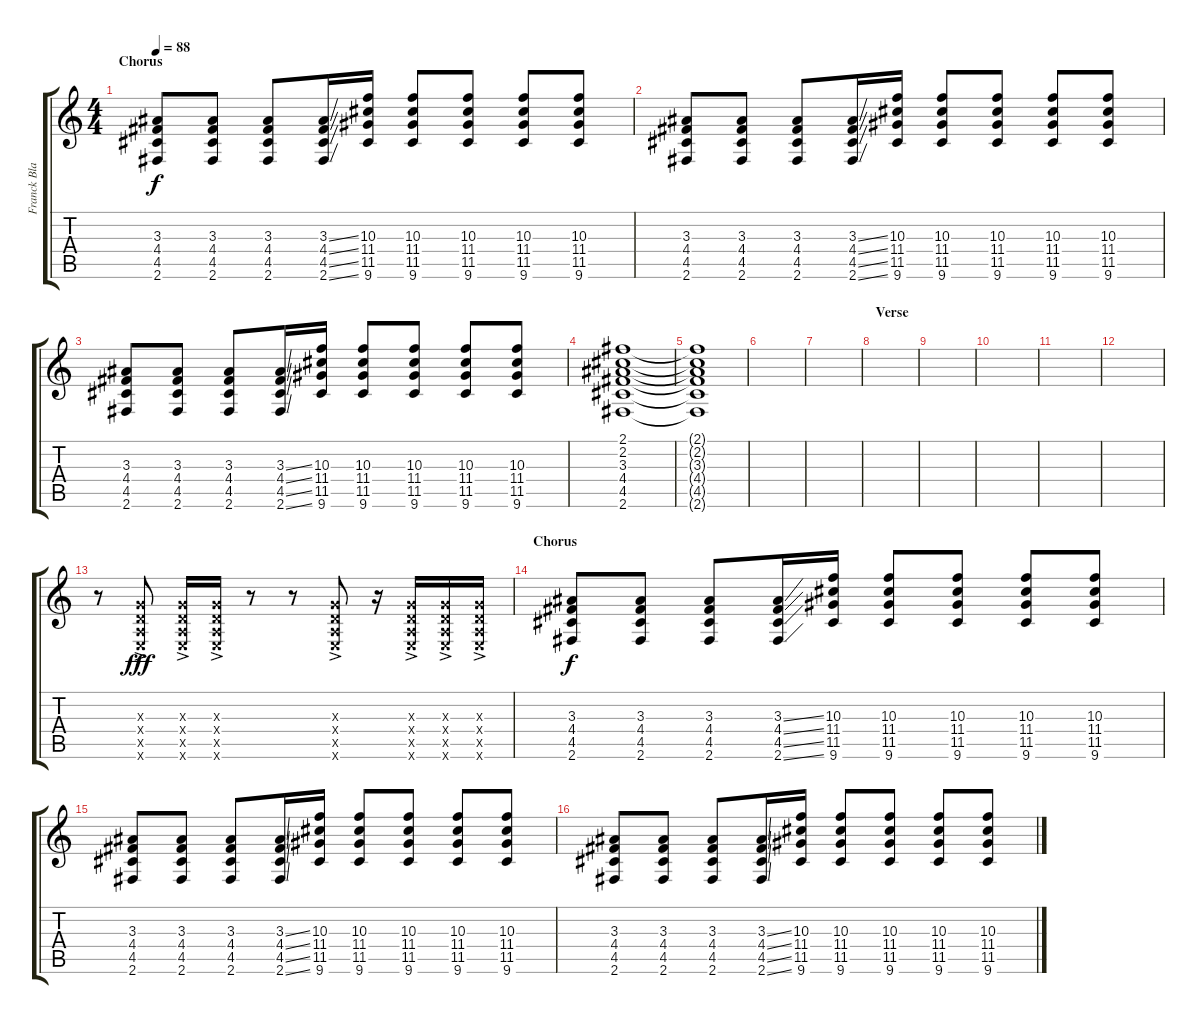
\track ("Franck Black" "Franck Bla") {instrument distortionguitar}
\staff {score tabs}
\tuning (E4 B3 G3 D3 A2 E2) {hide}
\ts (4 4)
\section ("" "Chorus")
\tempo 88
\clef g2
\ks c
(3.3 4.4 4.5 2.6).8{dy f} (3.3 4.4 4.5 2.6).8 (3.3 4.4 4.5 2.6).8 (3.3{ss} 4.4{ss} 4.5{ss} 2.6{ss}).16 (10.3 11.4 11.5 9.6).16 (10.3 11.4 11.5 9.6).8 (10.3 11.4 11.5 9.6).8 (10.3 11.4 11.5 9.6).8 (10.3 11.4 11.5 9.6).8 |
(3.3 4.4 4.5 2.6).8 (3.3 4.4 4.5 2.6).8 (3.3 4.4 4.5 2.6).8 (3.3{ss} 4.4{ss} 4.5{ss} 2.6{ss}).16 (10.3 11.4 11.5 9.6).16 (10.3 11.4 11.5 9.6).8 (10.3 11.4 11.5 9.6).8 (10.3 11.4 11.5 9.6).8 (10.3 11.4 11.5 9.6).8 |
(3.3 4.4 4.5 2.6).8 (3.3 4.4 4.5 2.6).8 (3.3 4.4 4.5 2.6).8 (3.3{ss} 4.4{ss} 4.5{ss} 2.6{ss}).16 (10.3 11.4 11.5 9.6).16 (10.3 11.4 11.5 9.6).8 (10.3 11.4 11.5 9.6).8 (10.3 11.4 11.5 9.6).8 (10.3 11.4 11.5 9.6).8 |
\section ("" "")
(2.1 2.2 3.3 4.4 4.5 2.6).1{volume 0} |
(2.1{t} 2.2{t} 3.3{t} 4.4{t} 4.5{t} 2.6{t}).1 |
|
|
\section ("" "Verse")
|
|
|
|
|
r.8 (0.3{ac x} 0.4{x} 0.5{x} 0.6{x}).8{dy fff} (0.3{ac x} 0.4{ac x} 0.5{x} 0.6{x}).16 (0.3{x} 0.4{ac x} 0.5{x} 0.6{x}).16 r.8 r.8 (0.3{x} 0.4{ac x} 0.5{x} 0.6{x}).8 r.16 (0.3{x} 0.4{ac x} 0.5{x} 0.6{x}).16 (0.3{x} 0.4{ac x} 0.5{x} 0.6{x}).16 (0.3{x} 0.4{ac x} 0.5{x} 0.6{x}).16 |
\section ("" "Chorus")
(3.3 4.4 4.5 2.6).8{dy f} (3.3 4.4 4.5 2.6).8 (3.3 4.4 4.5 2.6).8 (3.3{ss} 4.4{ss} 4.5{ss} 2.6{ss}).16 (10.3 11.4 11.5 9.6).16 (10.3 11.4 11.5 9.6).8 (10.3 11.4 11.5 9.6).8 (10.3 11.4 11.5 9.6).8 (10.3 11.4 11.5 9.6).8 |
(3.3 4.4 4.5 2.6).8 (3.3 4.4 4.5 2.6).8 (3.3 4.4 4.5 2.6).8 (3.3{ss} 4.4{ss} 4.5{ss} 2.6{ss}).16 (10.3 11.4 11.5 9.6).16 (10.3 11.4 11.5 9.6).8 (10.3 11.4 11.5 9.6).8 (10.3 11.4 11.5 9.6).8 (10.3 11.4 11.5 9.6).8 |
(3.3 4.4 4.5 2.6).8 (3.3 4.4 4.5 2.6).8 (3.3 4.4 4.5 2.6).8 (3.3{ss} 4.4{ss} 4.5{ss} 2.6{ss}).16 (10.3 11.4 11.5 9.6).16 (10.3 11.4 11.5 9.6).8 (10.3 11.4 11.5 9.6).8 (10.3 11.4 11.5 9.6).8 (10.3 11.4 11.5 9.6).8
